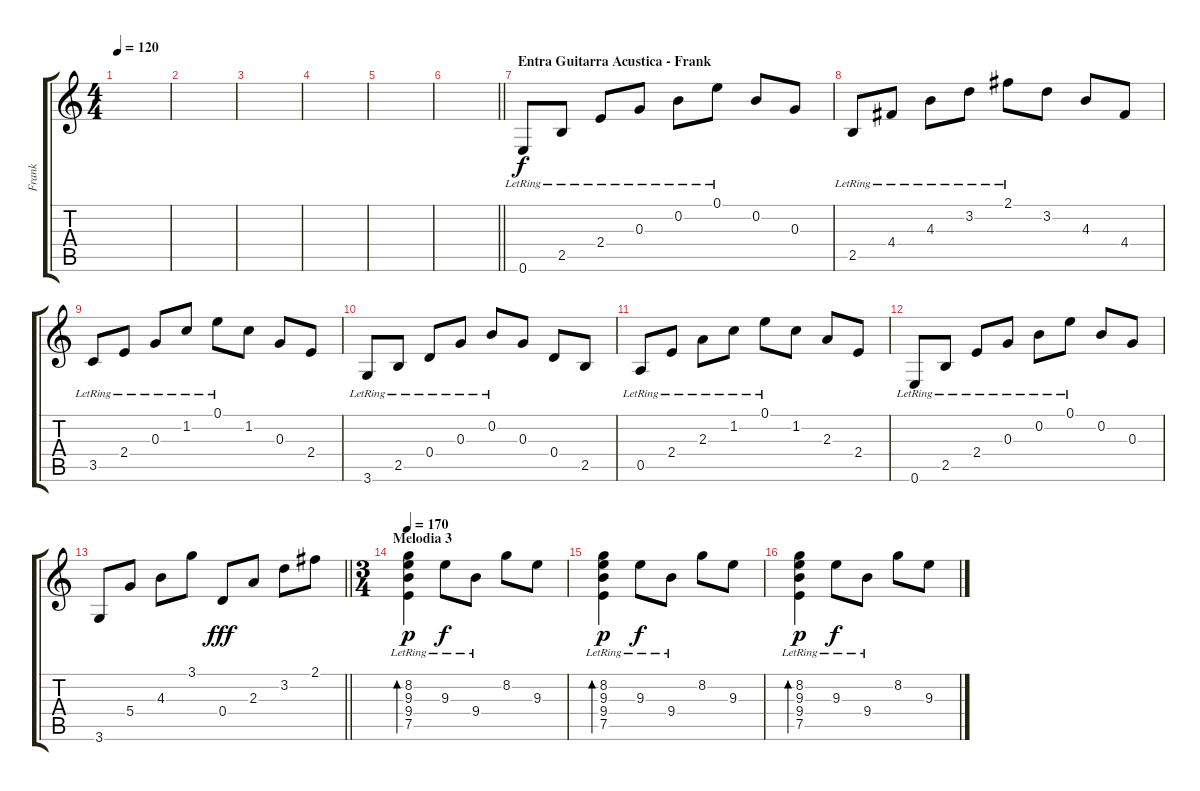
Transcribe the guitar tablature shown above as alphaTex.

\track ("Frank" "Frank") {instrument acousticguitarsteel}
\staff {score tabs}
\tuning (E4 B3 G3 D3 A2 E2) {hide}
\ts (4 4)
\tempo 120
\clef g2
\ks c
|
|
|
|
|
\barLineRight lightlight
|
\section ("" "Entra Guitarra Acustica - Frank")
0.6{lr}.8{volume 12 instrument acousticguitarsteel} 2.5{lr}.8 2.4{lr}.8 0.3{lr}.8 0.2{lr}.8 0.1{lr}.8 0.2.8 0.3.8 |
2.5{lr}.8 4.4{lr}.8 4.3{lr}.8 3.2{lr}.8 2.1{lr}.8 3.2.8 4.3.8 4.4.8 |
3.5{lr}.8 2.4{lr}.8 0.3{lr}.8 1.2{lr}.8 0.1{lr}.8 1.2.8 0.3.8 2.4.8 |
3.6{lr}.8 2.5{lr}.8 0.4{lr}.8 0.3{lr}.8 0.2{lr}.8 0.3.8 0.4.8 2.5.8 |
0.5{lr}.8 2.4{lr}.8 2.3{lr}.8 1.2{lr}.8 0.1{lr}.8 1.2.8 2.3.8 2.4.8 |
0.6{lr}.8 2.5{lr}.8 2.4{lr}.8 0.3{lr}.8 0.2{lr}.8 0.1{lr}.8 0.2.8 0.3.8 |
\barLineRight lightlight
3.6.8 5.4.8 4.3.8 3.1.8 0.4.8{dy fff} 2.3.8 3.2.8 2.1.8 |
\ts (3 4)
\section ("" "Melodia 3")
\tempo 170
(8.2{lr} 9.3 9.4 7.5{lr}).4{bd 240 dy p volume 15} 9.3{lr}.8{dy f} 9.4{lr}.8 8.2.8 9.3.8 |
(8.2{lr} 9.3 9.4 7.5{lr}).4{bd 240 dy p} 9.3{lr}.8{dy f} 9.4{lr}.8 8.2.8 9.3.8 |
(8.2{lr} 9.3 9.4 7.5{lr}).4{bd 240 dy p} 9.3{lr}.8{dy f} 9.4{lr}.8 8.2.8 9.3.8
